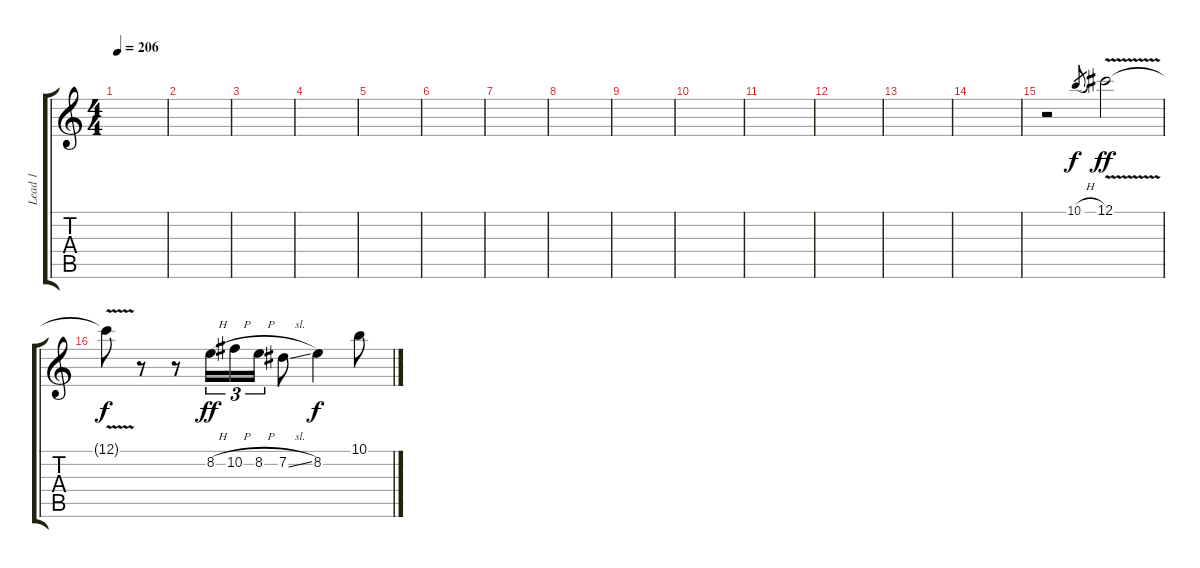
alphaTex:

\track ("Lead 1" "Lead 1") {instrument distortionguitar}
\staff {score tabs}
\tuning (Db4 Ab3 E3 B2 Gb2 Db2) {hide}
\ts (4 4)
\tempo 206
\clef g2
\ks c
|
|
|
|
|
|
|
|
|
|
|
|
|
|
r.2{volume 14} 10.1{h}.8{gr} 12.1{v}.2{dy ff} |
12.1{t}.8{dy f} r.8 r.8 8.2{h}.16{tu (3 2) dy ff} 10.2{h}.16{tu (3 2)} 8.2{h}.16{tu (3 2)} 7.2{sl}.8 8.2.4{dy f} 10.1.8
